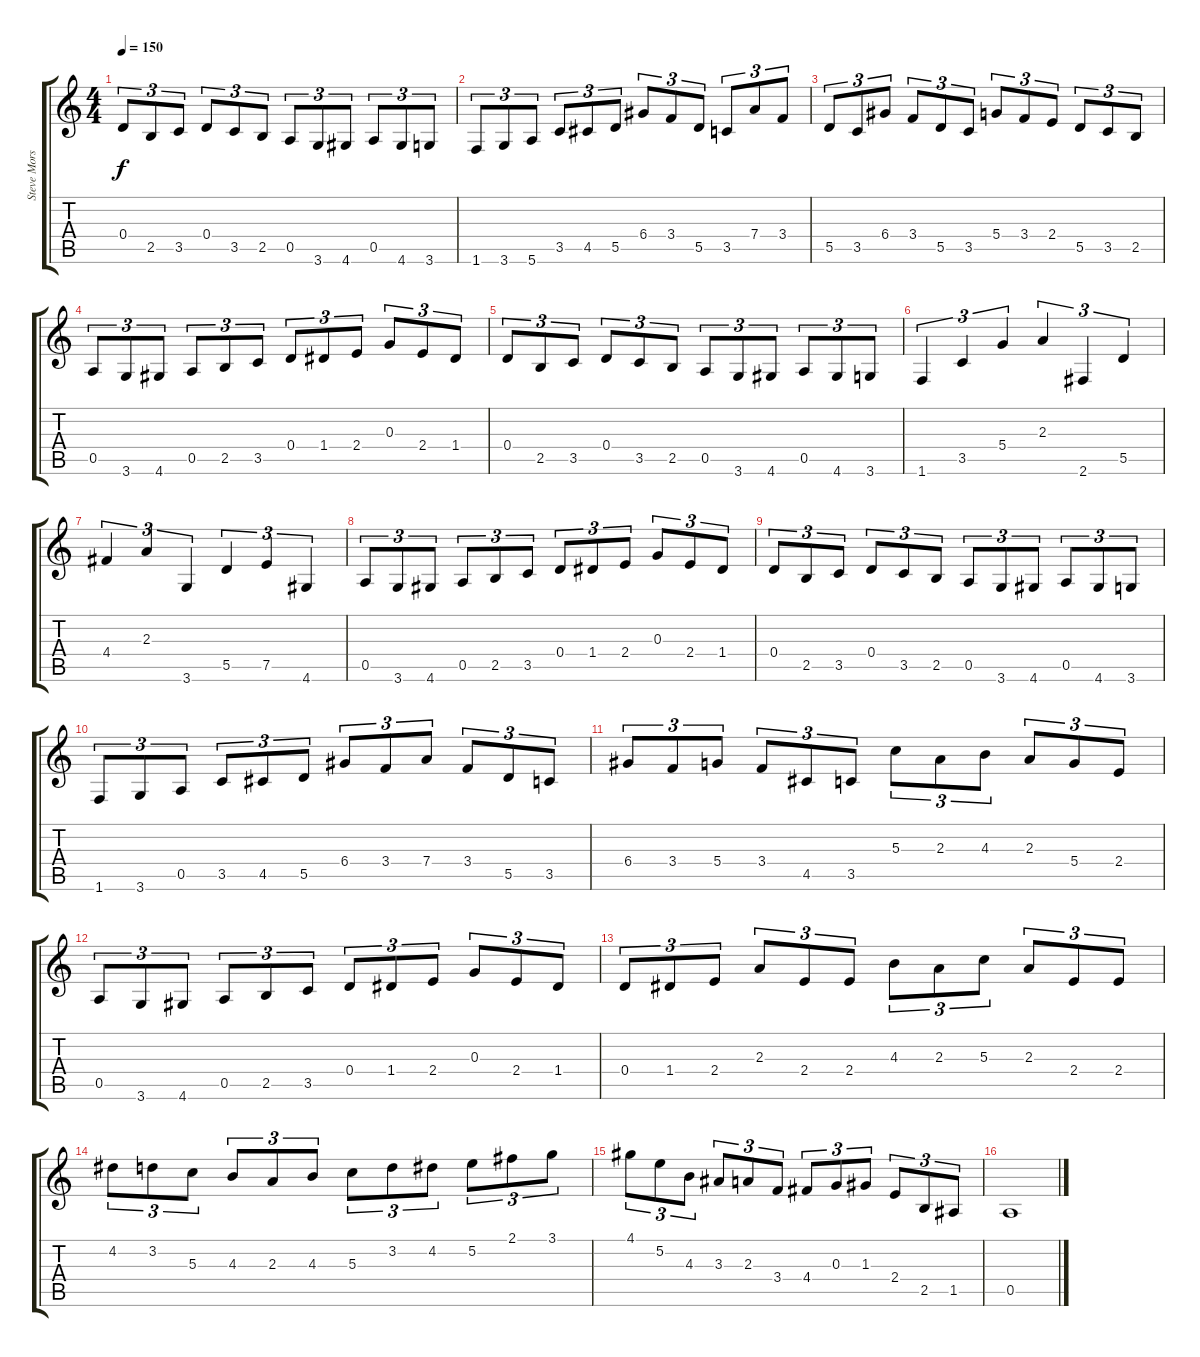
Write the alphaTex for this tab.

\track ("Steve Morse" "Steve Mors") {instrument overdrivenguitar}
\staff {score tabs}
\tuning (E4 B3 G3 D3 A2 E2) {hide}
\ts (4 4)
\tempo 150
\clef g2
\ks c
0.4.8{tu (3 2) dy f} 2.5.8{tu (3 2)} 3.5.8{tu (3 2)} 0.4.8{tu (3 2)} 3.5.8{tu (3 2)} 2.5.8{tu (3 2)} 0.5.8{tu (3 2)} 3.6.8{tu (3 2)} 4.6.8{tu (3 2)} 0.5.8{tu (3 2)} 4.6.8{tu (3 2)} 3.6.8{tu (3 2)} |
1.6.8{tu (3 2)} 3.6.8{tu (3 2)} 5.6.8{tu (3 2)} 3.5.8{tu (3 2)} 4.5.8{tu (3 2)} 5.5.8{tu (3 2)} 6.4.8{tu (3 2)} 3.4.8{tu (3 2)} 5.5.8{tu (3 2)} 3.5.8{tu (3 2)} 7.4.8{tu (3 2)} 3.4.8{tu (3 2)} |
5.5.8{tu (3 2)} 3.5.8{tu (3 2)} 6.4.8{tu (3 2)} 3.4.8{tu (3 2)} 5.5.8{tu (3 2)} 3.5.8{tu (3 2)} 5.4.8{tu (3 2)} 3.4.8{tu (3 2)} 2.4.8{tu (3 2)} 5.5.8{tu (3 2)} 3.5.8{tu (3 2)} 2.5.8{tu (3 2)} |
0.5.8{tu (3 2)} 3.6.8{tu (3 2)} 4.6.8{tu (3 2)} 0.5.8{tu (3 2)} 2.5.8{tu (3 2)} 3.5.8{tu (3 2)} 0.4.8{tu (3 2)} 1.4.8{tu (3 2)} 2.4.8{tu (3 2)} 0.3.8{tu (3 2)} 2.4.8{tu (3 2)} 1.4.8{tu (3 2)} |
0.4.8{tu (3 2)} 2.5.8{tu (3 2)} 3.5.8{tu (3 2)} 0.4.8{tu (3 2)} 3.5.8{tu (3 2)} 2.5.8{tu (3 2)} 0.5.8{tu (3 2)} 3.6.8{tu (3 2)} 4.6.8{tu (3 2)} 0.5.8{tu (3 2)} 4.6.8{tu (3 2)} 3.6.8{tu (3 2)} |
1.6.4{tu (3 2)} 3.5.4{tu (3 2)} 5.4.4{tu (3 2)} 2.3.4{tu (3 2)} 2.6.4{tu (3 2)} 5.5.4{tu (3 2)} |
4.4.4{tu (3 2)} 2.3.4{tu (3 2)} 3.6.4{tu (3 2)} 5.5.4{tu (3 2)} 7.5.4{tu (3 2)} 4.6.4{tu (3 2)} |
0.5.8{tu (3 2)} 3.6.8{tu (3 2)} 4.6.8{tu (3 2)} 0.5.8{tu (3 2)} 2.5.8{tu (3 2)} 3.5.8{tu (3 2)} 0.4.8{tu (3 2)} 1.4.8{tu (3 2)} 2.4.8{tu (3 2)} 0.3.8{tu (3 2)} 2.4.8{tu (3 2)} 1.4.8{tu (3 2)} |
0.4.8{tu (3 2)} 2.5.8{tu (3 2)} 3.5.8{tu (3 2)} 0.4.8{tu (3 2)} 3.5.8{tu (3 2)} 2.5.8{tu (3 2)} 0.5.8{tu (3 2)} 3.6.8{tu (3 2)} 4.6.8{tu (3 2)} 0.5.8{tu (3 2)} 4.6.8{tu (3 2)} 3.6.8{tu (3 2)} |
1.6.8{tu (3 2)} 3.6.8{tu (3 2)} 0.5.8{tu (3 2)} 3.5.8{tu (3 2)} 4.5.8{tu (3 2)} 5.5.8{tu (3 2)} 6.4.8{tu (3 2)} 3.4.8{tu (3 2)} 7.4.8{tu (3 2)} 3.4.8{tu (3 2)} 5.5.8{tu (3 2)} 3.5.8{tu (3 2)} |
6.4.8{tu (3 2)} 3.4.8{tu (3 2)} 5.4.8{tu (3 2)} 3.4.8{tu (3 2)} 4.5.8{tu (3 2)} 3.5.8{tu (3 2)} 5.3.8{tu (3 2)} 2.3.8{tu (3 2)} 4.3.8{tu (3 2)} 2.3.8{tu (3 2)} 5.4.8{tu (3 2)} 2.4.8{tu (3 2)} |
0.5.8{tu (3 2)} 3.6.8{tu (3 2)} 4.6.8{tu (3 2)} 0.5.8{tu (3 2)} 2.5.8{tu (3 2)} 3.5.8{tu (3 2)} 0.4.8{tu (3 2)} 1.4.8{tu (3 2)} 2.4.8{tu (3 2)} 0.3.8{tu (3 2)} 2.4.8{tu (3 2)} 1.4.8{tu (3 2)} |
0.4.8{tu (3 2)} 1.4.8{tu (3 2)} 2.4.8{tu (3 2)} 2.3.8{tu (3 2)} 2.4.8{tu (3 2)} 2.4.8{tu (3 2)} 4.3.8{tu (3 2)} 2.3.8{tu (3 2)} 5.3.8{tu (3 2)} 2.3.8{tu (3 2)} 2.4.8{tu (3 2)} 2.4.8{tu (3 2)} |
4.2.8{tu (3 2)} 3.2.8{tu (3 2)} 5.3.8{tu (3 2)} 4.3.8{tu (3 2)} 2.3.8{tu (3 2)} 4.3.8{tu (3 2)} 5.3.8{tu (3 2)} 3.2.8{tu (3 2)} 4.2.8{tu (3 2)} 5.2.8{tu (3 2)} 2.1.8{tu (3 2)} 3.1.8{tu (3 2)} |
4.1.8{tu (3 2)} 5.2.8{tu (3 2)} 4.3.8{tu (3 2)} 3.3.8{tu (3 2)} 2.3.8{tu (3 2)} 3.4.8{tu (3 2)} 4.4.8{tu (3 2)} 0.3.8{tu (3 2)} 1.3.8{tu (3 2)} 2.4.8{tu (3 2)} 2.5.8{tu (3 2)} 1.5.8{tu (3 2)} |
0.5.1
